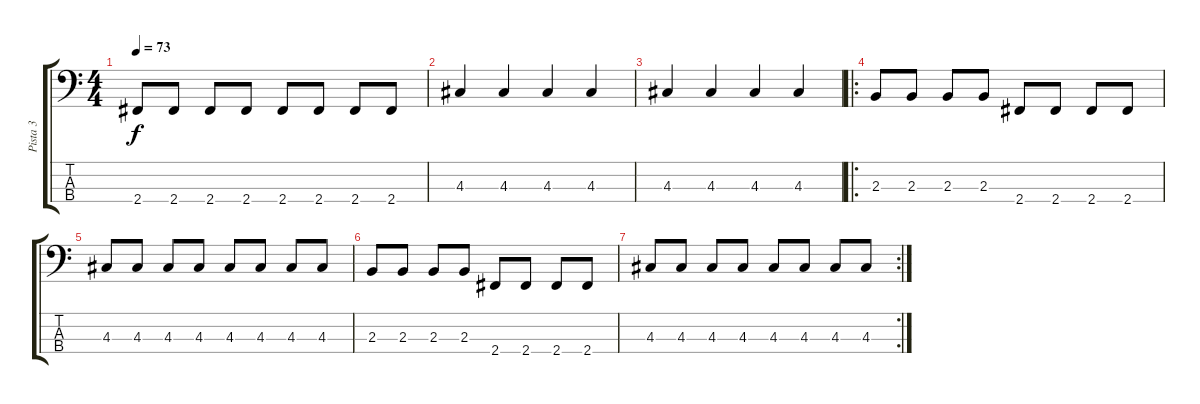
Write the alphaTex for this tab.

\track ("Pista 3" "Pista 3") {instrument electricbassfinger}
\staff {score tabs}
\tuning (G2 D2 A1 E1) {hide}
\ts (4 4)
\tempo 73
\clef f4
\ks c
2.4.8{dy f} 2.4.8 2.4.8 2.4.8 2.4.8 2.4.8 2.4.8 2.4.8 |
4.3.4 4.3.4 4.3.4 4.3.4 |
4.3.4 4.3.4 4.3.4 4.3.4 |
\ro
2.3.8 2.3.8 2.3.8 2.3.8 2.4.8 2.4.8 2.4.8 2.4.8 |
4.3.8 4.3.8 4.3.8 4.3.8 4.3.8 4.3.8 4.3.8 4.3.8 |
2.3.8 2.3.8 2.3.8 2.3.8 2.4.8 2.4.8 2.4.8 2.4.8 |
\rc 2
4.3.8 4.3.8 4.3.8 4.3.8 4.3.8 4.3.8 4.3.8 4.3.8
